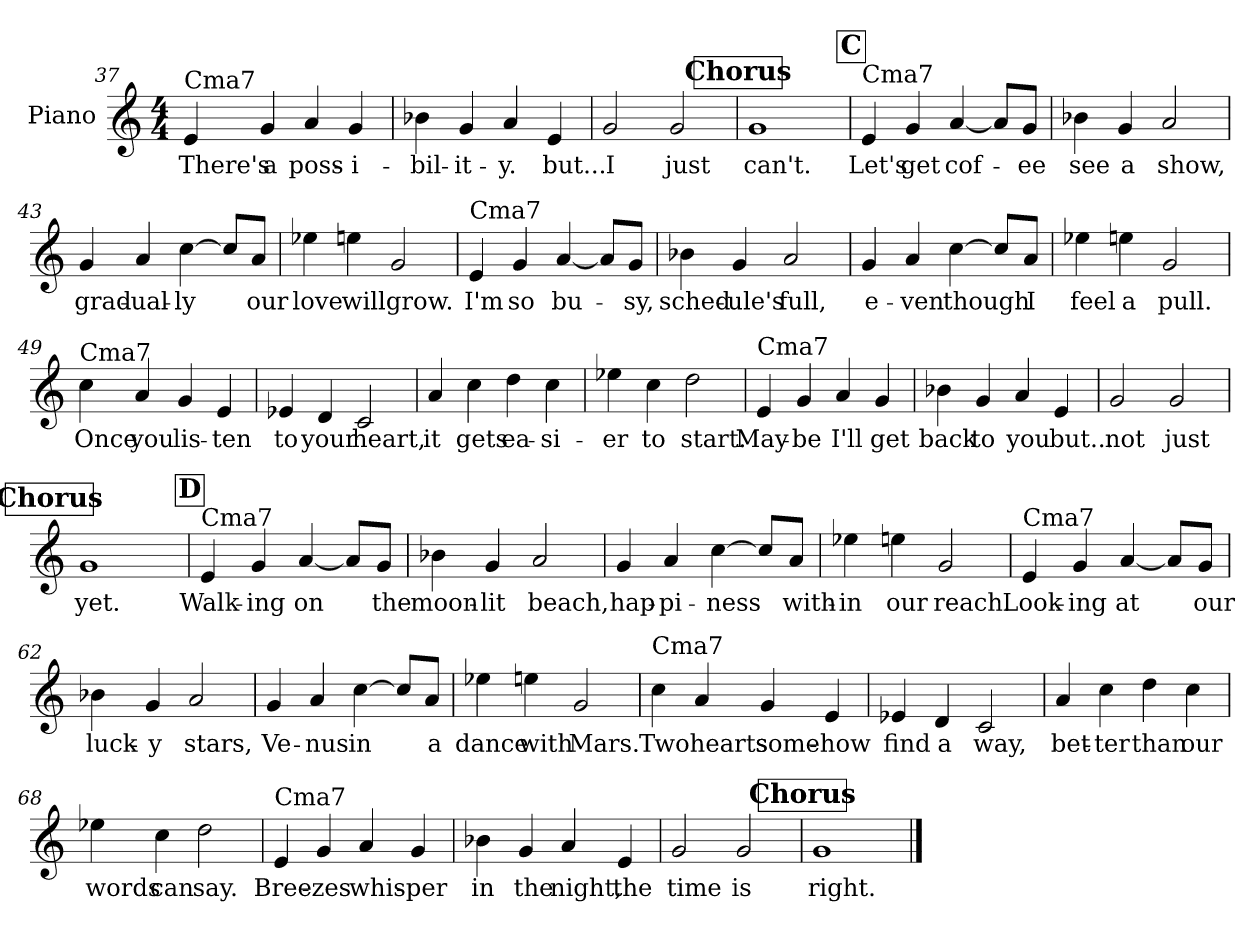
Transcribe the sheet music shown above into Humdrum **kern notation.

**kern	**text
*part1	*part1
*staff1	*staff1
*I"Piano	*
*I'Pno.	*
!!LO:PB:g=z
*clefG2	*
*k[]	*
*C:	*
*M4/4	*
=37	=37
!LO:TX:a:t=Cma7	!
4e/	There's
4g/	a
4a/	poss-
4g/	-i-
=38	=38
4b-X\	-bil-
4g/	-it-
4a/	-y.
4e/	but...
=39	=39
2g/	I
2g/	just
!!LO:REH:place=s1:a:t=Chorus
=40	=40
1g	can't.
!!LO:LB:g=z
!!LO:REH:place=s1:a:t=C
=41	=41
!LO:TX:a:t=Cma7	!
4e/	Let's
4g/	get
[4a/	cof-
8a/L]	.
8g/J	ee
=42	=42
4b-X\	see
4g/	a
2a/	show,
=43	=43
4g/	grad-
4a/	-ual-
[4cc\	-ly
8cc/L]	.
8a/J	our
=44	=44
4ee-X\	love
4een\	will
2g/	grow.
!!LO:LB:g=z
=45	=45
!LO:TX:a:t=Cma7	!
4e/	I'm
4g/	so
[4a/	bu-
8a/L]	.
8g/J	sy,
=46	=46
4b-X\	sched-
4g/	-ule's
2a/	full,
=47	=47
4g/	e-
4a/	-ven
[4cc\	though
8cc/L]	.
8a/J	I
=48	=48
4ee-X\	feel
4een\	a
2g/	pull.
!!LO:LB:g=z
=49	=49
!LO:TX:a:t=Cma7	!
4cc\	Once
4a/	you
4g/	lis-
4e/	-ten
=50	=50
4e-X/	to
4d/	your
2c/	heart,
=51	=51
4a/	it
4cc\	gets
4dd\	ea-
4cc\	-si-
=52	=52
4ee-X\	-er
4cc\	to
2dd\	start.
!!LO:LB:g=z
=53	=53
!LO:TX:a:t=Cma7	!
4e/	May-
4g/	-be
4a/	I'll
4g/	get
=54	=54
4b-X\	back
4g/	to
4a/	you
4e/	but...
=55	=55
2g/	not
2g/	just
!!LO:REH:place=s1:a:t=Chorus
=56	=56
1g	yet.
!!LO:LB:g=z
!!LO:REH:place=s1:a:t=D
=57	=57
!LO:TX:a:t=Cma7	!
4e/	Walk-
4g/	-ing
[4a/	on
8a/L]	.
8g/J	the
=58	=58
4b-X\	moon-
4g/	-lit
2a/	beach,
=59	=59
4g/	hap-
4a/	-pi-
[4cc\	-ness
8cc/L]	.
8a/J	with-
=60	=60
4ee-X\	-in
4een\	our
2g/	reach.
!!LO:LB:g=z
=61	=61
!LO:TX:a:t=Cma7	!
4e/	Look-
4g/	-ing
[4a/	at
8a/L]	.
8g/J	our
=62	=62
4b-X\	luck-
4g/	-y
2a/	stars,
=63	=63
4g/	Ve-
4a/	-nus
[4cc\	in
8cc/L]	.
8a/J	a
=64	=64
4ee-X\	dance
4een\	with
2g/	Mars.
!!LO:LB:g=z
=65	=65
!LO:TX:a:t=Cma7	!
4cc\	Two
4a/	hearts
4g/	some-
4e/	-how
=66	=66
4e-X/	find
4d/	a
2c/	way,
=67	=67
4a/	bet-
4cc\	-ter
4dd\	than
4cc\	our
=68	=68
4ee-X\	words
4cc\	can
2dd\	say.
!!LO:LB:g=z
=69	=69
!LO:TX:a:t=Cma7	!
4e/	Bree-
4g/	-zes
4a/	whis-
4g/	-per
=70	=70
4b-X\	in
4g/	the
4a/	night,
4e/	the
=71	=71
2g/	time
2g/	is
!!LO:REH:place=s1:a:t=Chorus
=72	=72
1g	right.
==	==
*-	*-
